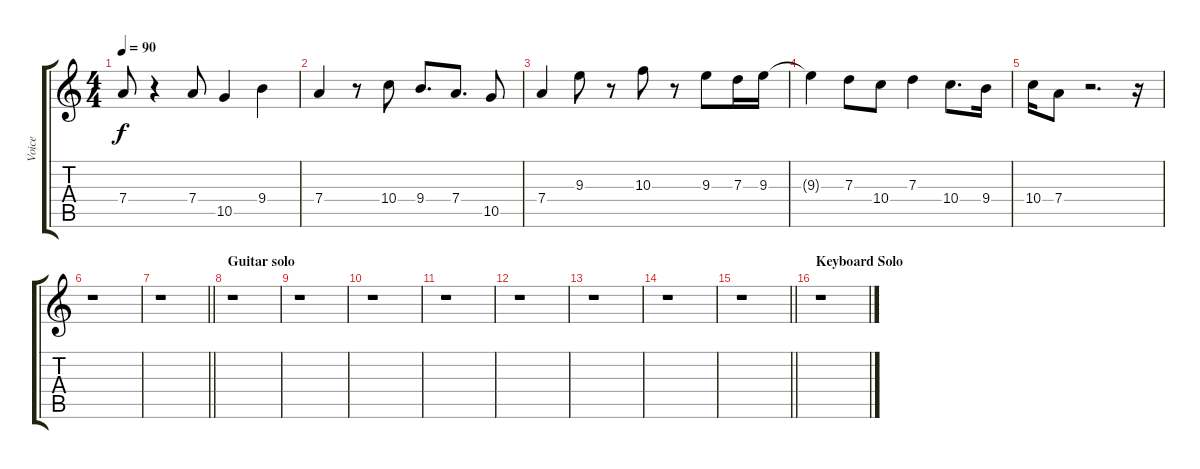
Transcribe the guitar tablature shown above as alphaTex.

\track ("Voice" "Voice") {instrument overdrivenguitar}
\staff {score tabs}
\tuning (E4 B3 G3 D3 A2 E2) {hide}
\ts (4 4)
\tempo 90
\clef g2
\ks c
7.4{t}.8{dy f} r.4 7.4.8 10.5.4 9.4.4 |
7.4.4 r.8 10.4.8 9.4.8{d} 7.4.8{d} 10.5.8 |
7.4.4 9.3.8 r.8 10.3.8 r.8 9.3.8 7.3.16 9.3.16 |
9.3{t}.4 7.3.8 10.4.8 7.3.4 10.4.8{d} 9.4.16 |
10.4.16 7.4.8 r.2{d} r.16 |
r.1 |
\barLineRight lightlight
r.1 |
\section ("" "Guitar solo")
r.1 |
r.1 |
r.1 |
r.1 |
r.1 |
r.1 |
r.1 |
\barLineRight lightlight
r.1 |
\section ("" "Keyboard Solo")
r.1
